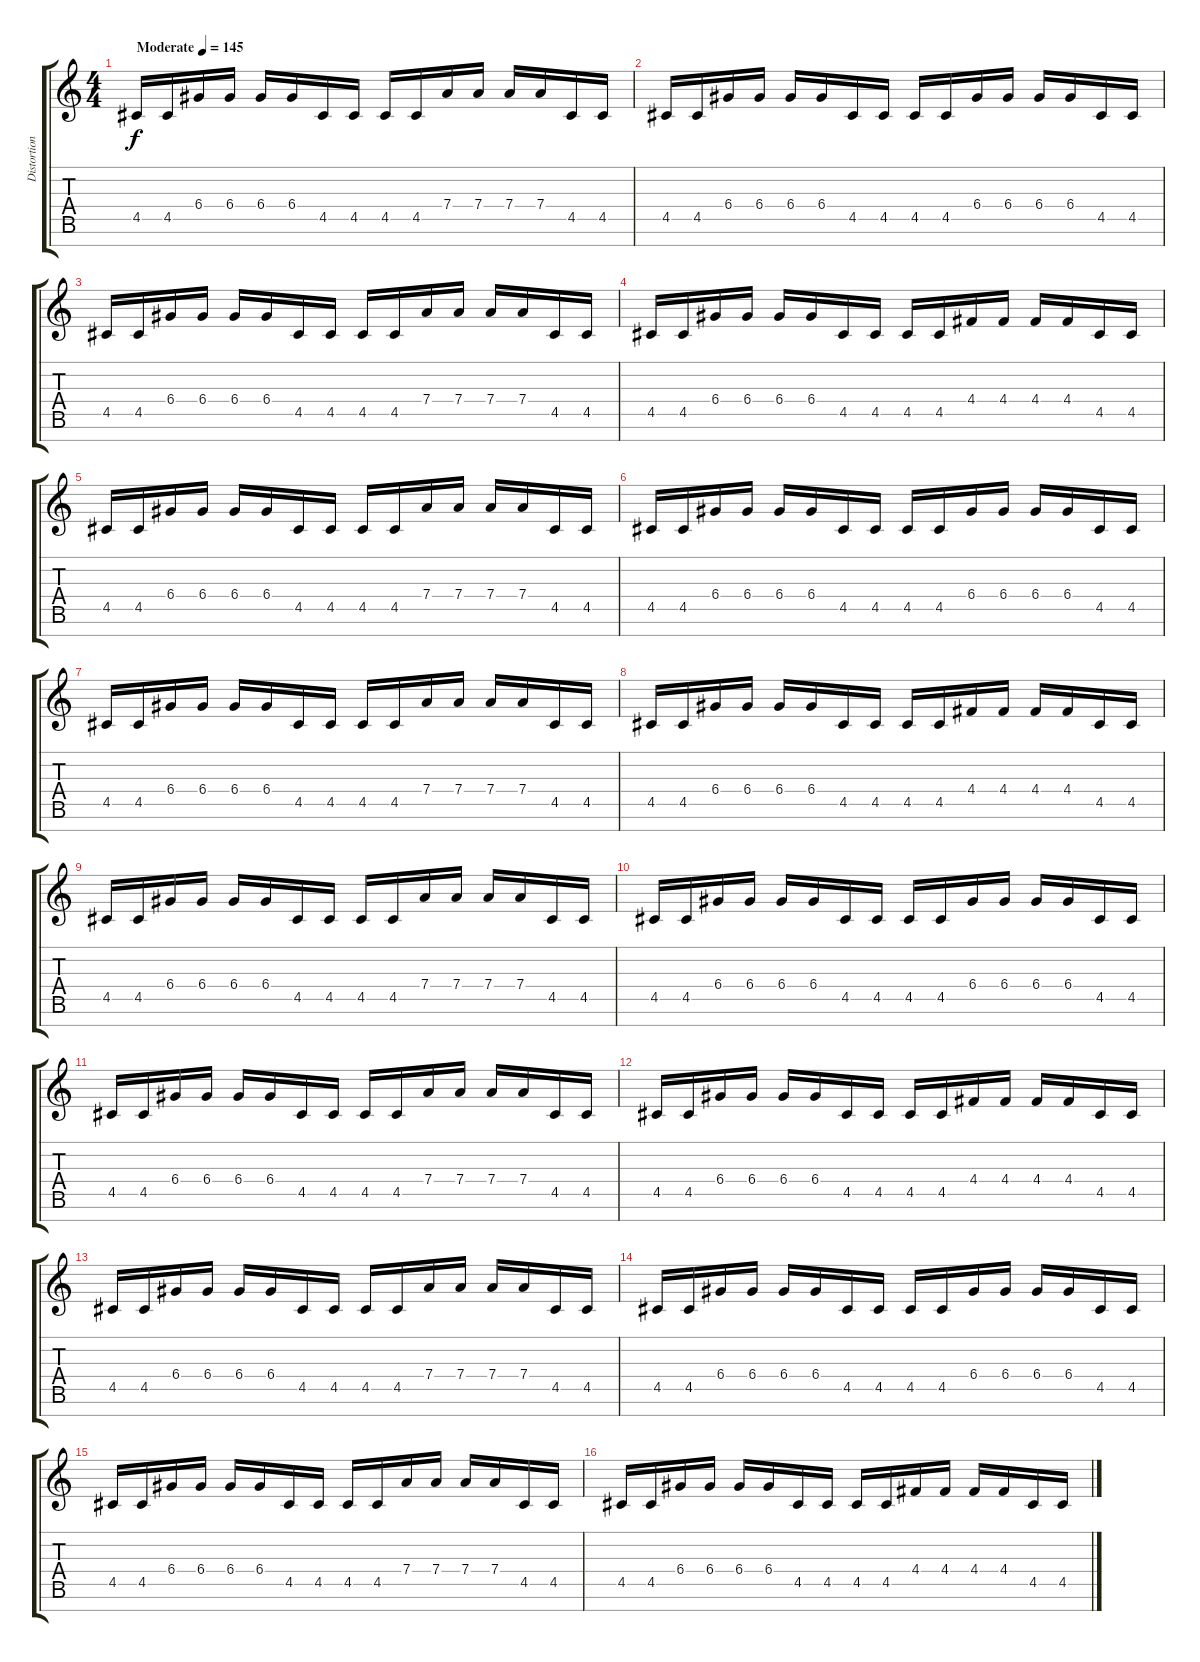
\track ("Distortion Guitar 2" "Distortion") {instrument distortionguitar}
\staff {score tabs}
\tuning (E4 B3 G3 D3 A2 E2 B1) {hide}
\ts (4 4)
\tempo (145 "Moderate")
\clef g2
\ks c
4.5.16{dy f instrument distortionguitar} 4.5.16 6.4.16 6.4.16 6.4.16 6.4.16 4.5.16 4.5.16 4.5.16 4.5.16 7.4.16 7.4.16 7.4.16 7.4.16 4.5.16 4.5.16 |
4.5.16 4.5.16 6.4.16 6.4.16 6.4.16 6.4.16 4.5.16 4.5.16 4.5.16 4.5.16 6.4.16 6.4.16 6.4.16 6.4.16 4.5.16 4.5.16 |
4.5.16 4.5.16 6.4.16 6.4.16 6.4.16 6.4.16 4.5.16 4.5.16 4.5.16 4.5.16 7.4.16 7.4.16 7.4.16 7.4.16 4.5.16 4.5.16 |
4.5.16 4.5.16 6.4.16 6.4.16 6.4.16 6.4.16 4.5.16 4.5.16 4.5.16 4.5.16 4.4.16 4.4.16 4.4.16 4.4.16 4.5.16 4.5.16 |
4.5.16 4.5.16 6.4.16 6.4.16 6.4.16 6.4.16 4.5.16 4.5.16 4.5.16 4.5.16 7.4.16 7.4.16 7.4.16 7.4.16 4.5.16 4.5.16 |
4.5.16 4.5.16 6.4.16 6.4.16 6.4.16 6.4.16 4.5.16 4.5.16 4.5.16 4.5.16 6.4.16 6.4.16 6.4.16 6.4.16 4.5.16 4.5.16 |
4.5.16 4.5.16 6.4.16 6.4.16 6.4.16 6.4.16 4.5.16 4.5.16 4.5.16 4.5.16 7.4.16 7.4.16 7.4.16 7.4.16 4.5.16 4.5.16 |
4.5.16 4.5.16 6.4.16 6.4.16 6.4.16 6.4.16 4.5.16 4.5.16 4.5.16 4.5.16 4.4.16 4.4.16 4.4.16 4.4.16 4.5.16 4.5.16 |
4.5.16 4.5.16 6.4.16 6.4.16 6.4.16 6.4.16 4.5.16 4.5.16 4.5.16 4.5.16 7.4.16 7.4.16 7.4.16 7.4.16 4.5.16 4.5.16 |
4.5.16 4.5.16 6.4.16 6.4.16 6.4.16 6.4.16 4.5.16 4.5.16 4.5.16 4.5.16 6.4.16 6.4.16 6.4.16 6.4.16 4.5.16 4.5.16 |
4.5.16 4.5.16 6.4.16 6.4.16 6.4.16 6.4.16 4.5.16 4.5.16 4.5.16 4.5.16 7.4.16 7.4.16 7.4.16 7.4.16 4.5.16 4.5.16 |
4.5.16 4.5.16 6.4.16 6.4.16 6.4.16 6.4.16 4.5.16 4.5.16 4.5.16 4.5.16 4.4.16 4.4.16 4.4.16 4.4.16 4.5.16 4.5.16 |
4.5.16 4.5.16 6.4.16 6.4.16 6.4.16 6.4.16 4.5.16 4.5.16 4.5.16 4.5.16 7.4.16 7.4.16 7.4.16 7.4.16 4.5.16 4.5.16 |
4.5.16 4.5.16 6.4.16 6.4.16 6.4.16 6.4.16 4.5.16 4.5.16 4.5.16 4.5.16 6.4.16 6.4.16 6.4.16 6.4.16 4.5.16 4.5.16 |
4.5.16 4.5.16 6.4.16 6.4.16 6.4.16 6.4.16 4.5.16 4.5.16 4.5.16 4.5.16 7.4.16 7.4.16 7.4.16 7.4.16 4.5.16 4.5.16 |
4.5.16 4.5.16 6.4.16 6.4.16 6.4.16 6.4.16 4.5.16 4.5.16 4.5.16 4.5.16 4.4.16 4.4.16 4.4.16 4.4.16 4.5.16 4.5.16
